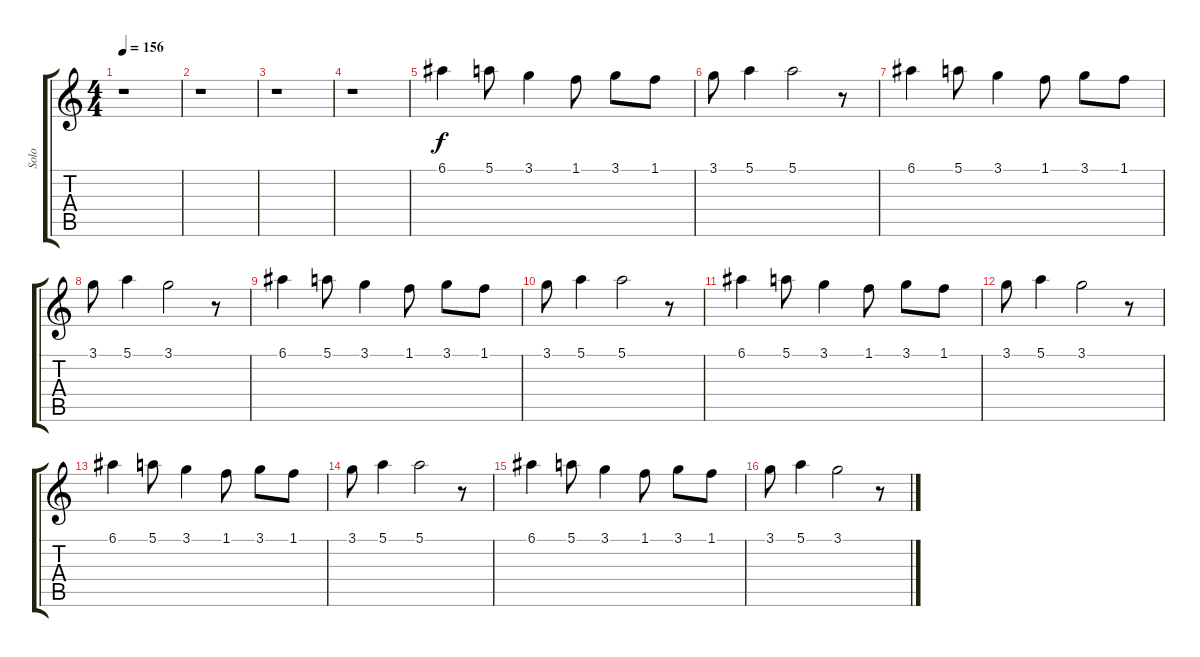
\track ("Solo" "Solo") {instrument distortionguitar}
\staff {score tabs}
\tuning (E4 B3 G3 D3 A2 E2) {hide}
\ts (4 4)
\tempo 156
\clef g2
\ks c
r.1{dy f} |
r.1 |
r.1 |
r.1 |
6.1.4 5.1.8 3.1.4 1.1.8 3.1.8 1.1.8 |
3.1.8 5.1.4 5.1.2 r.8 |
6.1.4 5.1.8 3.1.4 1.1.8 3.1.8 1.1.8 |
3.1.8 5.1.4 3.1.2 r.8 |
6.1.4 5.1.8 3.1.4 1.1.8 3.1.8 1.1.8 |
3.1.8 5.1.4 5.1.2 r.8 |
6.1.4 5.1.8 3.1.4 1.1.8 3.1.8 1.1.8 |
3.1.8 5.1.4 3.1.2 r.8 |
6.1.4 5.1.8 3.1.4 1.1.8 3.1.8 1.1.8 |
3.1.8 5.1.4 5.1.2 r.8 |
6.1.4 5.1.8 3.1.4 1.1.8 3.1.8 1.1.8 |
3.1.8 5.1.4 3.1.2 r.8
